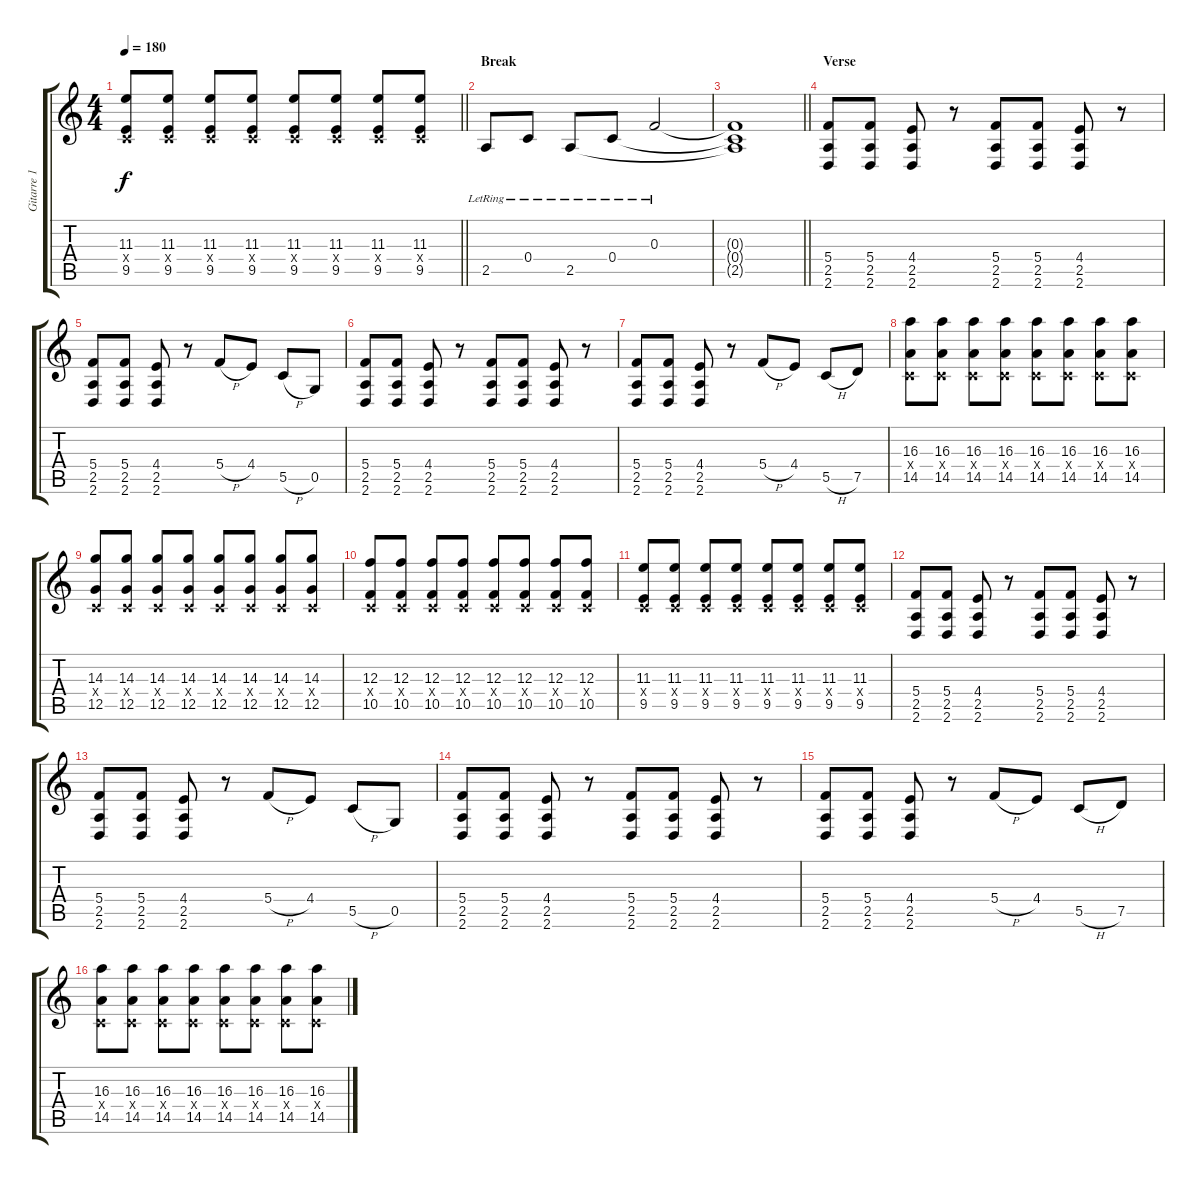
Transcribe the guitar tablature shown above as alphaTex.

\track ("Gitarre 1" "Gitarre 1") {instrument distortionguitar}
\staff {score tabs}
\tuning (D4 A3 F3 C3 G2 C2) {hide}
\ts (4 4)
\tempo 180
\clef g2
\barLineRight lightlight
\ks c
(11.3 0.4{x} 9.5).8{dy f} (11.3 0.4{x} 9.5).8 (11.3 0.4{x} 9.5).8 (11.3 0.4{x} 9.5).8 (11.3 0.4{x} 9.5).8 (11.3 0.4{x} 9.5).8 (11.3 0.4{x} 9.5).8 (11.3 0.4{x} 9.5).8 |
\section ("" "Break")
2.5{lr}.8{instrument electricguitarclean} 0.4{lr}.8 2.5{lr}.8 0.4{lr}.8 0.3{lr}.2 |
\barLineRight lightlight
(0.3{t} 0.4{t} 2.5{t}).1 |
\section ("" "Verse")
(5.4 2.5 2.6).8{instrument distortionguitar} (5.4 2.5 2.6).8 (4.4 2.5 2.6).8 r.8 (5.4 2.5 2.6).8 (5.4 2.5 2.6).8 (4.4 2.5 2.6).8 r.8 |
(5.4 2.5 2.6).8 (5.4 2.5 2.6).8 (4.4 2.5 2.6).8 r.8 5.4{h}.8 4.4.8 5.5{h}.8 0.5.8 |
(5.4 2.5 2.6).8 (5.4 2.5 2.6).8 (4.4 2.5 2.6).8 r.8 (5.4 2.5 2.6).8 (5.4 2.5 2.6).8 (4.4 2.5 2.6).8 r.8 |
(5.4 2.5 2.6).8 (5.4 2.5 2.6).8 (4.4 2.5 2.6).8 r.8 5.4{h}.8 4.4.8 5.5{h}.8 7.5.8 |
(16.3 0.4{x} 14.5).8 (16.3 0.4{x} 14.5).8 (16.3 0.4{x} 14.5).8 (16.3 0.4{x} 14.5).8 (16.3 0.4{x} 14.5).8 (16.3 0.4{x} 14.5).8 (16.3 0.4{x} 14.5).8 (16.3 0.4{x} 14.5).8 |
(14.3 0.4{x} 12.5).8 (14.3 0.4{x} 12.5).8 (14.3 0.4{x} 12.5).8 (14.3 0.4{x} 12.5).8 (14.3 0.4{x} 12.5).8 (14.3 0.4{x} 12.5).8 (14.3 0.4{x} 12.5).8 (14.3 0.4{x} 12.5).8 |
(12.3 0.4{x} 10.5).8 (12.3 0.4{x} 10.5).8 (12.3 0.4{x} 10.5).8 (12.3 0.4{x} 10.5).8 (12.3 0.4{x} 10.5).8 (12.3 0.4{x} 10.5).8 (12.3 0.4{x} 10.5).8 (12.3 0.4{x} 10.5).8 |
(11.3 0.4{x} 9.5).8 (11.3 0.4{x} 9.5).8 (11.3 0.4{x} 9.5).8 (11.3 0.4{x} 9.5).8 (11.3 0.4{x} 9.5).8 (11.3 0.4{x} 9.5).8 (11.3 0.4{x} 9.5).8 (11.3 0.4{x} 9.5).8 |
(5.4 2.5 2.6).8 (5.4 2.5 2.6).8 (4.4 2.5 2.6).8 r.8 (5.4 2.5 2.6).8 (5.4 2.5 2.6).8 (4.4 2.5 2.6).8 r.8 |
(5.4 2.5 2.6).8 (5.4 2.5 2.6).8 (4.4 2.5 2.6).8 r.8 5.4{h}.8 4.4.8 5.5{h}.8 0.5.8 |
(5.4 2.5 2.6).8 (5.4 2.5 2.6).8 (4.4 2.5 2.6).8 r.8 (5.4 2.5 2.6).8 (5.4 2.5 2.6).8 (4.4 2.5 2.6).8 r.8 |
(5.4 2.5 2.6).8 (5.4 2.5 2.6).8 (4.4 2.5 2.6).8 r.8 5.4{h}.8 4.4.8 5.5{h}.8 7.5.8 |
(16.3 0.4{x} 14.5).8 (16.3 0.4{x} 14.5).8 (16.3 0.4{x} 14.5).8 (16.3 0.4{x} 14.5).8 (16.3 0.4{x} 14.5).8 (16.3 0.4{x} 14.5).8 (16.3 0.4{x} 14.5).8 (16.3 0.4{x} 14.5).8
